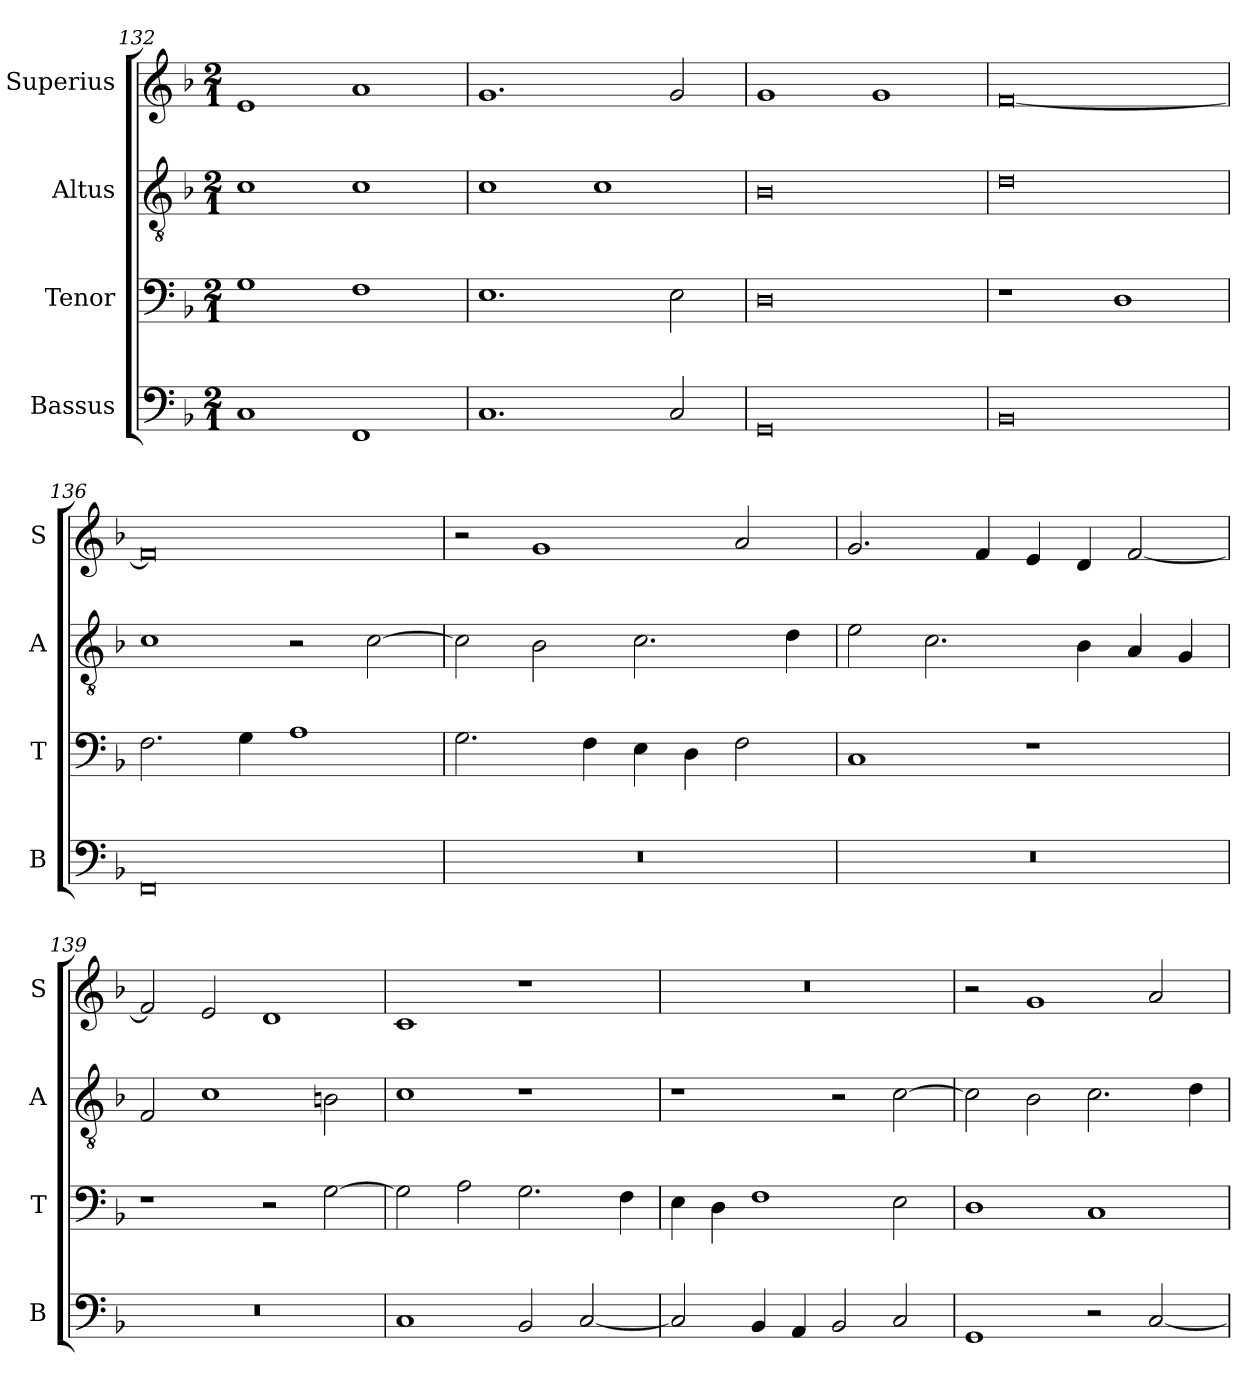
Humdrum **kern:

**kern	**kern	**kern	**kern
*part4	*part3	*part2	*part1
*staff4	*staff3	*staff2	*staff1
*I"Bassus	*I"Tenor	*I"Altus	*I"Superius
*I'B	*I'T	*I'A	*I'S
*clefF4	*clefF4	*clefGv2	*clefG2
*k[b-]	*k[b-]	*k[b-]	*k[b-]
*F:	*F:	*F:	*F:
*M2/1	*M2/1	*M2/1	*M2/1
=132	=132	=132	=132
1C	1G	1c	1e
1FF	1F	1c	1a
=133	=133	=133	=133
1.C	1.E	1c	1.g
.	.	1c	.
2C	2E	.	2g
=134	=134	=134	=134
0GG	0D	0B-	1g
.	.	.	1g
=135	=135	=135	=135
0BB-	1r	0d	[0f
.	1D	.	.
=136	=136	=136	=136
0FF	2.F	1c	0f]
.	4G	.	.
.	1A	2r	.
.	.	[2c	.
=137	=137	=137	=137
0r	2.G	2c]	2r
.	.	2B-	1g
.	4F	.	.
.	4E	2.c	.
.	4D	.	.
.	2F	.	2a
.	.	4d	.
=138	=138	=138	=138
0r	1C	2e	2.g
.	.	2.c	.
.	.	.	4f
.	1r	.	4e
.	.	4B-	4d
.	.	4A	[2f
.	.	4G	.
=139	=139	=139	=139
0r	1r	2F	2f]
.	.	1c	2e
.	2r	.	1d
.	[2G	2Bn	.
=140	=140	=140	=140
1C	2G]	1c	1c
.	2A	.	.
2BB-	2.G	1r	1r
[2C	.	.	.
.	4F	.	.
=141	=141	=141	=141
2C]	4E	1r	0r
.	4D	.	.
4BB-	1F	.	.
4AA	.	.	.
2BB-	.	2r	.
2C	2E	[2c	.
=142	=142	=142	=142
1GG	1D	2c]	2r
.	.	2B-	1g
2r	1C	2.c	.
[2C	.	.	2a
.	.	4d	.
=	=	=	=
*-	*-	*-	*-
